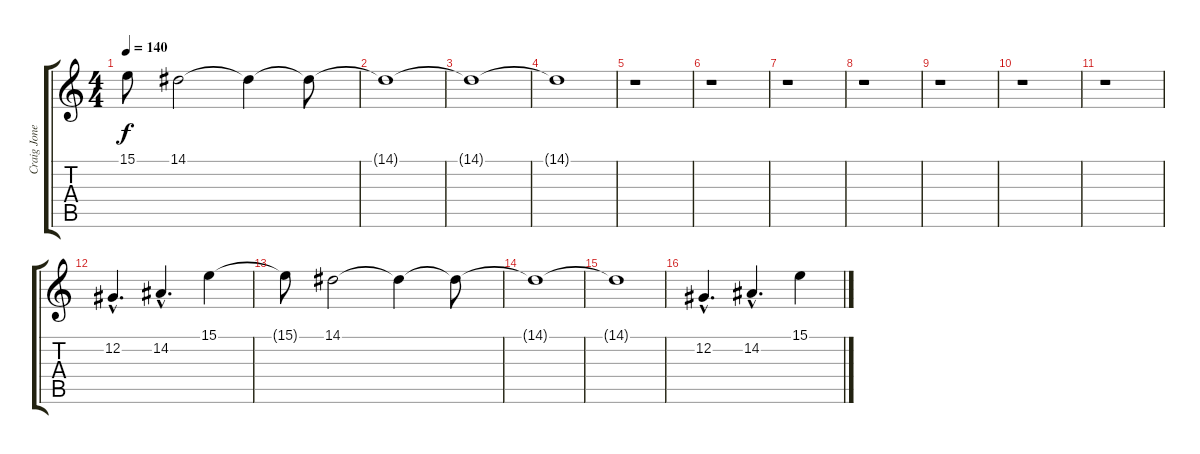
\track ("Craig Jones" "Craig Jone") {instrument sitar}
\staff {score tabs}
\tuning (Db4 Ab3 E3 B2 Gb2 B1) {hide}
\ts (4 4)
\tempo 140
\clef g2
\ks c
15.1{t}.8{dy f} 14.1.2 14.1{t}.4 14.1{t}.8 |
14.1{t}.1 |
14.1{t}.1 |
14.1{t}.1 |
r.1 |
r.1 |
r.1 |
r.1 |
r.1 |
r.1 |
r.1 |
12.2{hac}.4{d} 14.2{hac}.4{d} 15.1.4 |
15.1{t}.8 14.1.2 14.1{t}.4 14.1{t}.8 |
14.1{t}.1 |
14.1{t}.1 |
12.2{hac}.4{d} 14.2{hac}.4{d} 15.1.4
